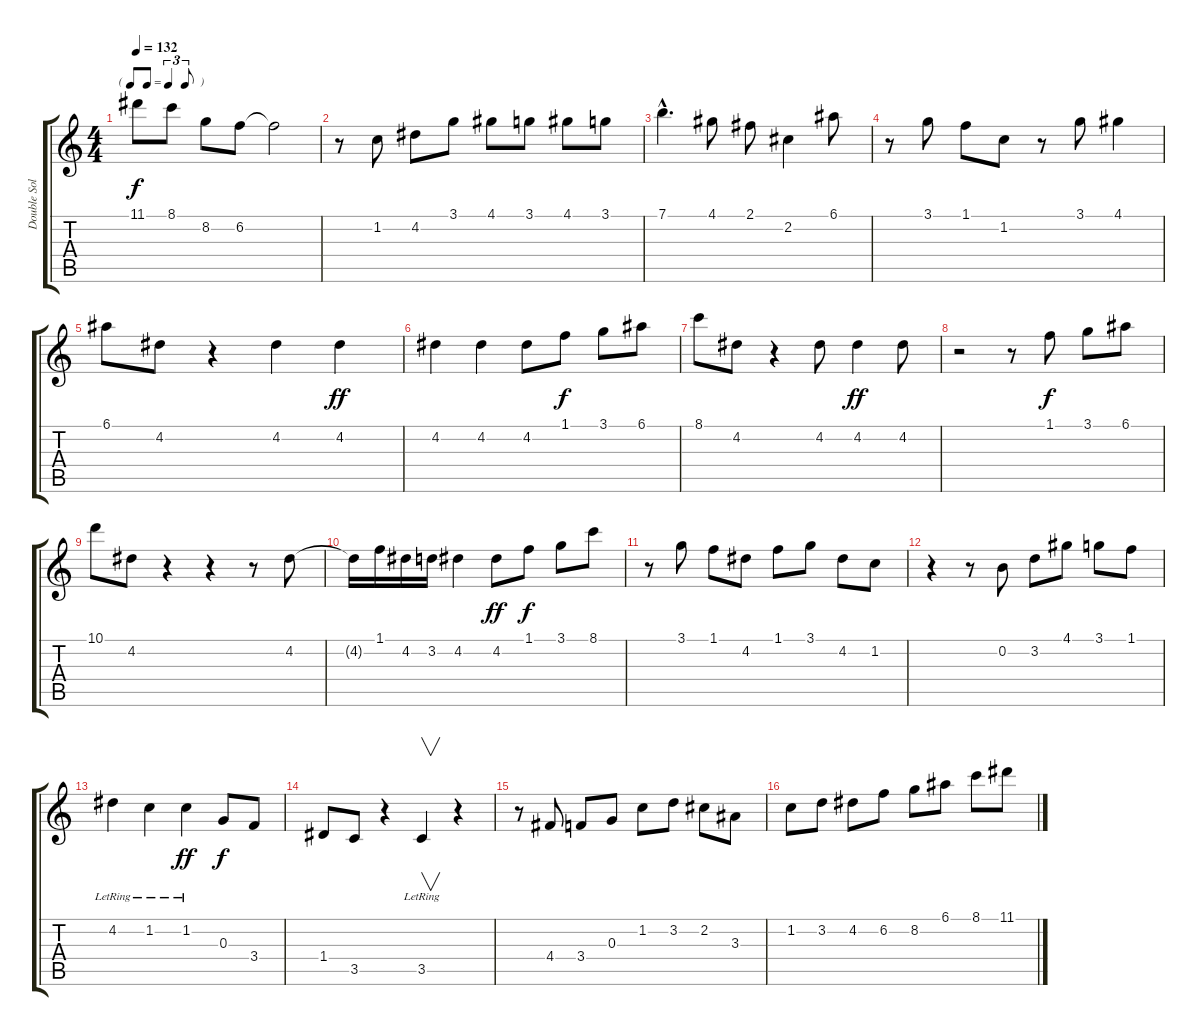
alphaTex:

\track ("Double Solo" "Double Sol") {instrument electricbasspick}
\staff {score tabs}
\tuning (E4 B3 G3 D3 A2 E2) {hide}
\ts (4 4)
\tf triplet8th
\tempo 132
\clef g2
\ks c
11.1.8{dy f} 8.1.8 8.2.8 6.2.8 6.2{t}.2 |
r.8 1.2.8 4.2.8 3.1.8 4.1.8 3.1.8 4.1.8 3.1.8 |
7.1{hac}.4{d} 4.1.8 2.1.8 2.2.4 6.1.8 |
r.8 3.1.8 1.1.8 1.2.8 r.8 3.1.8 4.1.4 |
6.1.8 4.2.8 r.4 4.2.4 4.2.4{dy ff} |
4.2.4 4.2.4 4.2.8 1.1.8{dy f} 3.1.8 6.1.8 |
8.1.8 4.2.8 r.4 4.2.8 4.2.4{dy ff} 4.2.8 |
r.2 r.8 1.1.8{dy f} 3.1.8 6.1.8 |
10.1.8 4.2.8 r.4 r.4 r.8 4.2.8 |
4.2{t}.16 1.1.16 4.2.16 3.2.16 4.2.4 4.2.8{dy ff} 1.1.8{dy f} 3.1.8 8.1.8 |
r.8 3.1.8 1.1.8 4.2.8 1.1.8 3.1.8 4.2.8 1.2.8 |
r.4 r.8 0.2.8 3.2.8 4.1.8 3.1.8 1.1.8 |
4.2{lr}.4 1.2{lr}.4 1.2{lr}.4{dy ff} 0.3.8{dy f} 3.4.8 |
1.4.8 3.5.8 r.4 3.5{lr}.4{v} r.4 |
r.8 4.4.8 3.4.8 0.3.8 1.2.8 3.2.8 2.2.8 3.3.8 |
1.2.8 3.2.8 4.2.8 6.2.8 8.2.8 6.1.8 8.1.8 11.1.8
